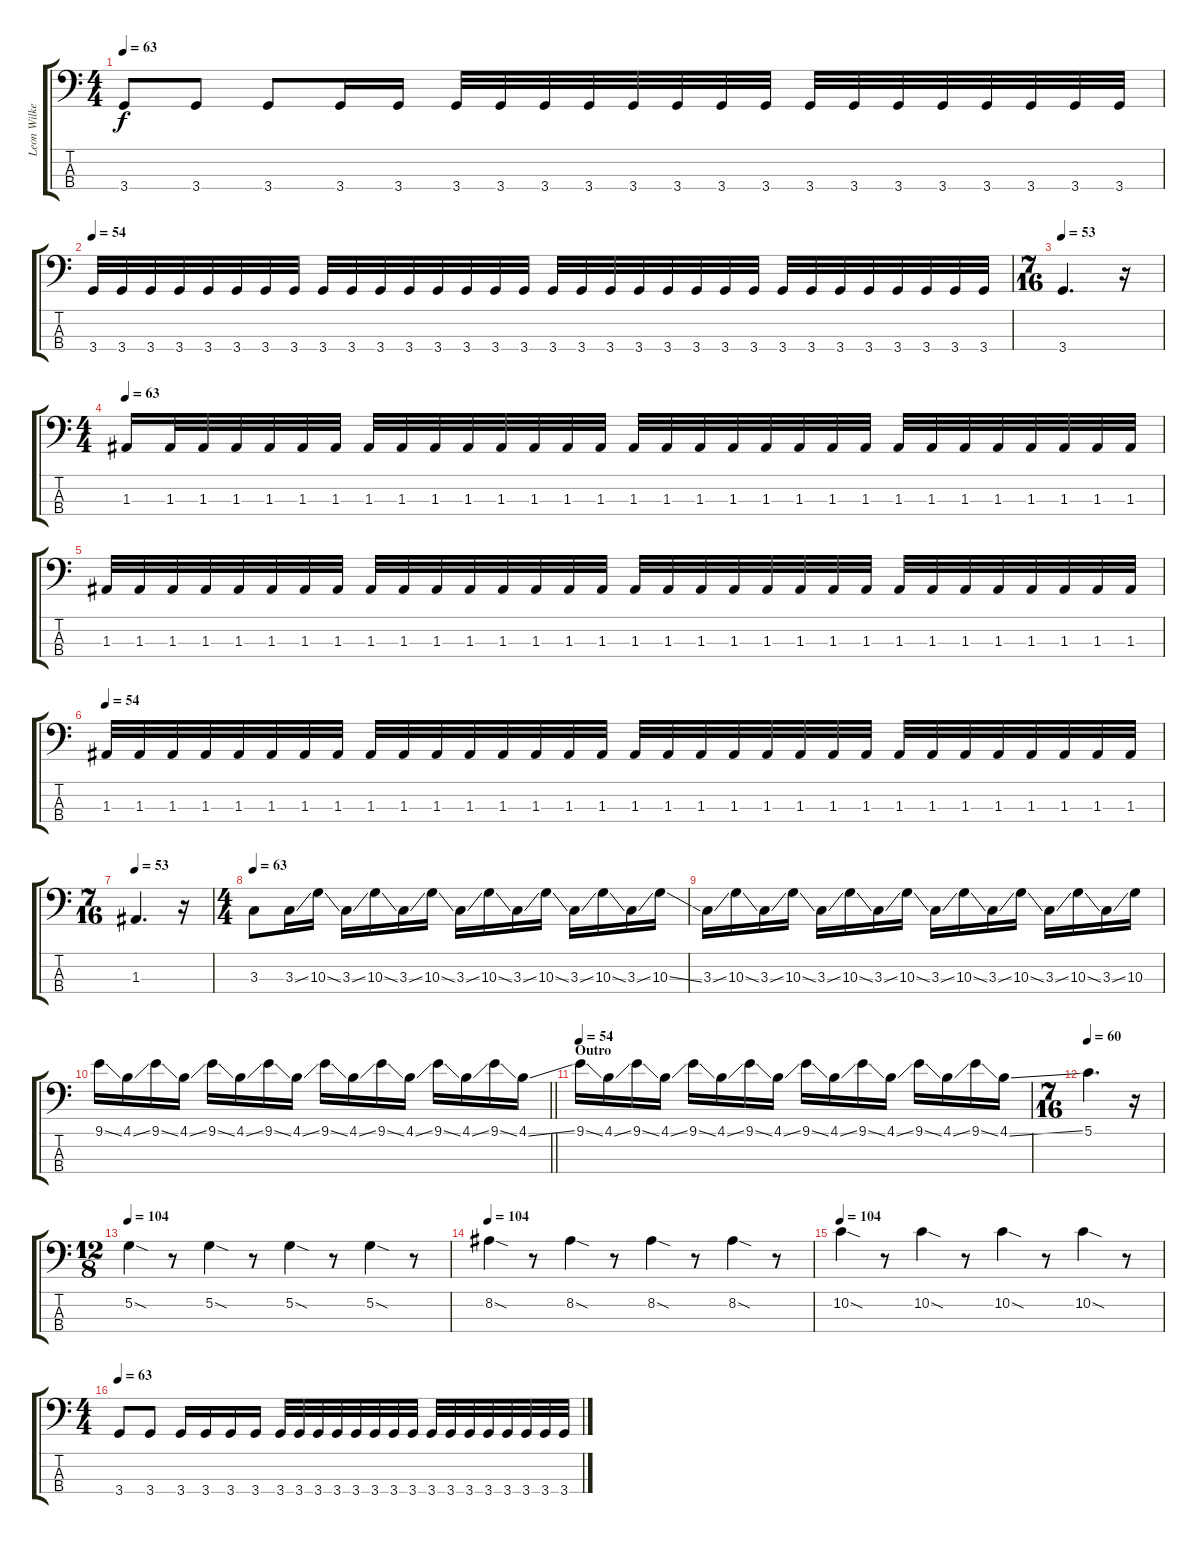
\track ("Leon Wilkeson (bass)" "Leon Wilke") {instrument electricbasspick}
\staff {score tabs}
\tuning (G2 D2 A1 E1) {hide}
\ts (4 4)
\tempo 63
\clef f4
\ks c
3.4.8{dy f} 3.4.8 3.4.8 3.4.16 3.4.16 3.4.32 3.4.32 3.4.32 3.4.32 3.4.32 3.4.32 3.4.32 3.4.32 3.4.32 3.4.32 3.4.32 3.4.32 3.4.32 3.4.32 3.4.32 3.4.32 |
\tempo 54
3.4.32 3.4.32 3.4.32 3.4.32 3.4.32 3.4.32 3.4.32 3.4.32 3.4.32 3.4.32 3.4.32 3.4.32 3.4.32 3.4.32 3.4.32 3.4.32 3.4.32 3.4.32 3.4.32 3.4.32 3.4.32 3.4.32 3.4.32 3.4.32 3.4.32 3.4.32 3.4.32 3.4.32 3.4.32 3.4.32 3.4.32 3.4.32 |
\ts (7 16)
\tempo 53
3.4.4{d} r.16 |
\ts (4 4)
\tempo 63
1.3.16 1.3.32 1.3.32 1.3.32 1.3.32 1.3.32 1.3.32 1.3.32 1.3.32 1.3.32 1.3.32 1.3.32 1.3.32 1.3.32 1.3.32 1.3.32 1.3.32 1.3.32 1.3.32 1.3.32 1.3.32 1.3.32 1.3.32 1.3.32 1.3.32 1.3.32 1.3.32 1.3.32 1.3.32 1.3.32 1.3.32 |
1.3.32 1.3.32 1.3.32 1.3.32 1.3.32 1.3.32 1.3.32 1.3.32 1.3.32 1.3.32 1.3.32 1.3.32 1.3.32 1.3.32 1.3.32 1.3.32 1.3.32 1.3.32 1.3.32 1.3.32 1.3.32 1.3.32 1.3.32 1.3.32 1.3.32 1.3.32 1.3.32 1.3.32 1.3.32 1.3.32 1.3.32 1.3.32 |
\tempo 54
1.3.32 1.3.32 1.3.32 1.3.32 1.3.32 1.3.32 1.3.32 1.3.32 1.3.32 1.3.32 1.3.32 1.3.32 1.3.32 1.3.32 1.3.32 1.3.32 1.3.32 1.3.32 1.3.32 1.3.32 1.3.32 1.3.32 1.3.32 1.3.32 1.3.32 1.3.32 1.3.32 1.3.32 1.3.32 1.3.32 1.3.32 1.3.32 |
\ts (7 16)
\tempo 53
1.3.4{d} r.16 |
\ts (4 4)
\tempo 63
3.3.8 3.3{ss}.16 10.3{ss}.16 3.3{ss}.16 10.3{ss}.16 3.3{ss}.16 10.3{ss}.16 3.3{ss}.16 10.3{ss}.16 3.3{ss}.16 10.3{ss}.16 3.3{ss}.16 10.3{ss}.16 3.3{ss}.16 10.3{ss}.16 |
3.3{ss}.16 10.3{ss}.16 3.3{ss}.16 10.3{ss}.16 3.3{ss}.16 10.3{ss}.16 3.3{ss}.16 10.3{ss}.16 3.3{ss}.16 10.3{ss}.16 3.3{ss}.16 10.3{ss}.16 3.3{ss}.16 10.3{ss}.16 3.3{ss}.16 10.3.16 |
\barLineRight lightlight
9.1{ss}.16 4.1{ss}.16 9.1{ss}.16 4.1{ss}.16 9.1{ss}.16 4.1{ss}.16 9.1{ss}.16 4.1{ss}.16 9.1{ss}.16 4.1{ss}.16 9.1{ss}.16 4.1{ss}.16 9.1{ss}.16 4.1{ss}.16 9.1{ss}.16 4.1{ss}.16 |
\section ("" "Outro")
\tempo 54
9.1{ss}.16 4.1{ss}.16 9.1{ss}.16 4.1{ss}.16 9.1{ss}.16 4.1{ss}.16 9.1{ss}.16 4.1{ss}.16 9.1{ss}.16 4.1{ss}.16 9.1{ss}.16 4.1{ss}.16 9.1{ss}.16 4.1{ss}.16 9.1{ss}.16 4.1{ss}.16 |
\ts (7 16)
\tempo 53
\tempo 60
5.1.4{d} r.16 |
\ts (12 8)
\tempo 104
5.2{sod}.4 r.8 5.2{sod}.4 r.8 5.2{sod}.4 r.8 5.2{sod}.4 r.8 |
\tempo 104
8.2{sod}.4 r.8 8.2{sod}.4 r.8 8.2{sod}.4 r.8 8.2{sod}.4 r.8 |
\tempo 104
10.2{sod}.4 r.8 10.2{sod}.4 r.8 10.2{sod}.4 r.8 10.2{sod}.4 r.8 |
\ts (4 4)
\tempo 63
3.4.8 3.4.8 3.4.16 3.4.16 3.4.16 3.4.16 3.4.32 3.4.32 3.4.32 3.4.32 3.4.32 3.4.32 3.4.32 3.4.32 3.4.32 3.4.32 3.4.32 3.4.32 3.4.32 3.4.32 3.4.32 3.4.32
